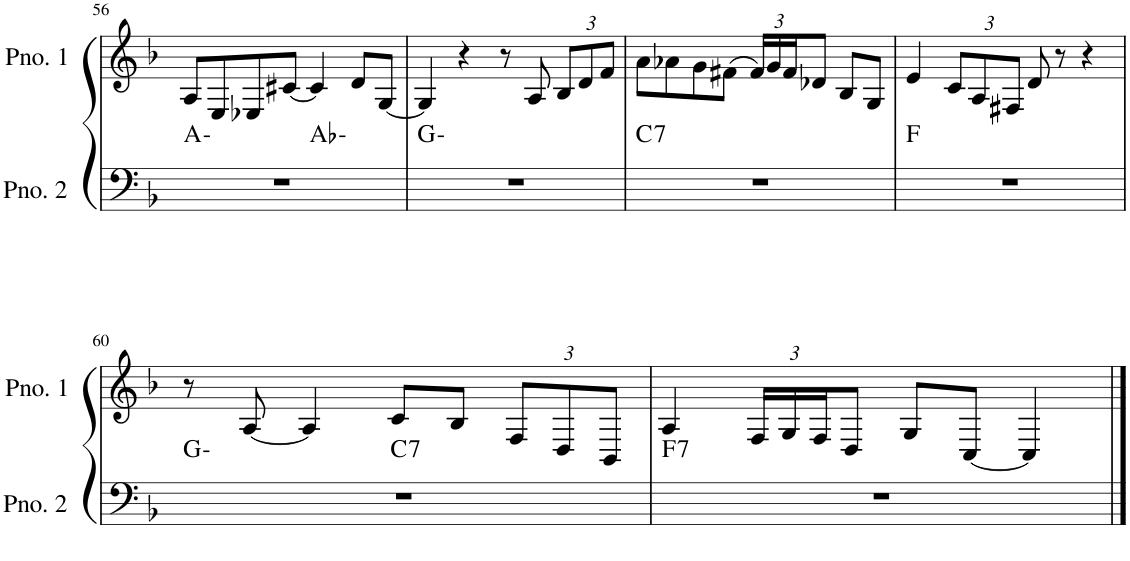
**kern	**harte	**kern
*part2	*part2	*part1
*staff2	*	*staff1
*I"ピアノ 2	*	*I"ピアノ 1
!!LO:PB:g=z
*clefF4	*	*clefG2
*k[b-]	*	*k[b-]
*M4/4	*	*M4/4
=56	=56	=56
*^	*	*
1r	2ryy	A:min	8A/L
.	.	.	8E/
.	.	.	8E-X/
.	.	.	[8c#X/J
.	2ryy	Ab:min	4c#/]
.	.	.	8d/L
.	.	.	[8G/J
*v	*v	*	*
=57	=57	=57
1r	G:min	4G/]
.	.	4r
.	.	8r
.	.	8A/
*	*	*Xbrackettup
.	.	12B-/L
.	.	12d/
.	.	12f/J
=58	=58	=58
!	!LO:H:kt=7	!
1r	C:7	8a\L
.	.	8a-X\
.	.	8g\
.	.	(8f#X\J
.	.	24f#/LL)
.	.	24g/
.	.	24f#/J
.	.	8d-X/J
.	.	8B-/L
.	.	8G/J
=59	=59	=59
1r	F:maj	4e/
.	.	12c/L
.	.	12A/
.	.	12F#X/J
.	.	8d/
.	.	8r
.	.	4r
!!LO:LB:g=z
=60	=60	=60
*^	*	*
1r	2ryy	G:min	8r
.	.	.	[8A/
.	.	.	4A/]
!	!	!LO:H:kt=7	!
.	2ryy	C:7	8c/L
.	.	.	8B-/J
.	.	.	12F/L
.	.	.	12D/
.	.	.	12BB-/J
=61	=61	=61	=61
!	!	!LO:H:kt=7	!
*v	*v	*	*
1r	F:7	4A/
.	.	24F/LL
.	.	24G/
.	.	24F/J
.	.	8D/J
.	.	8G/L
.	.	[8C/J
.	.	4C/]
==	==	==
*-	*-	*-
